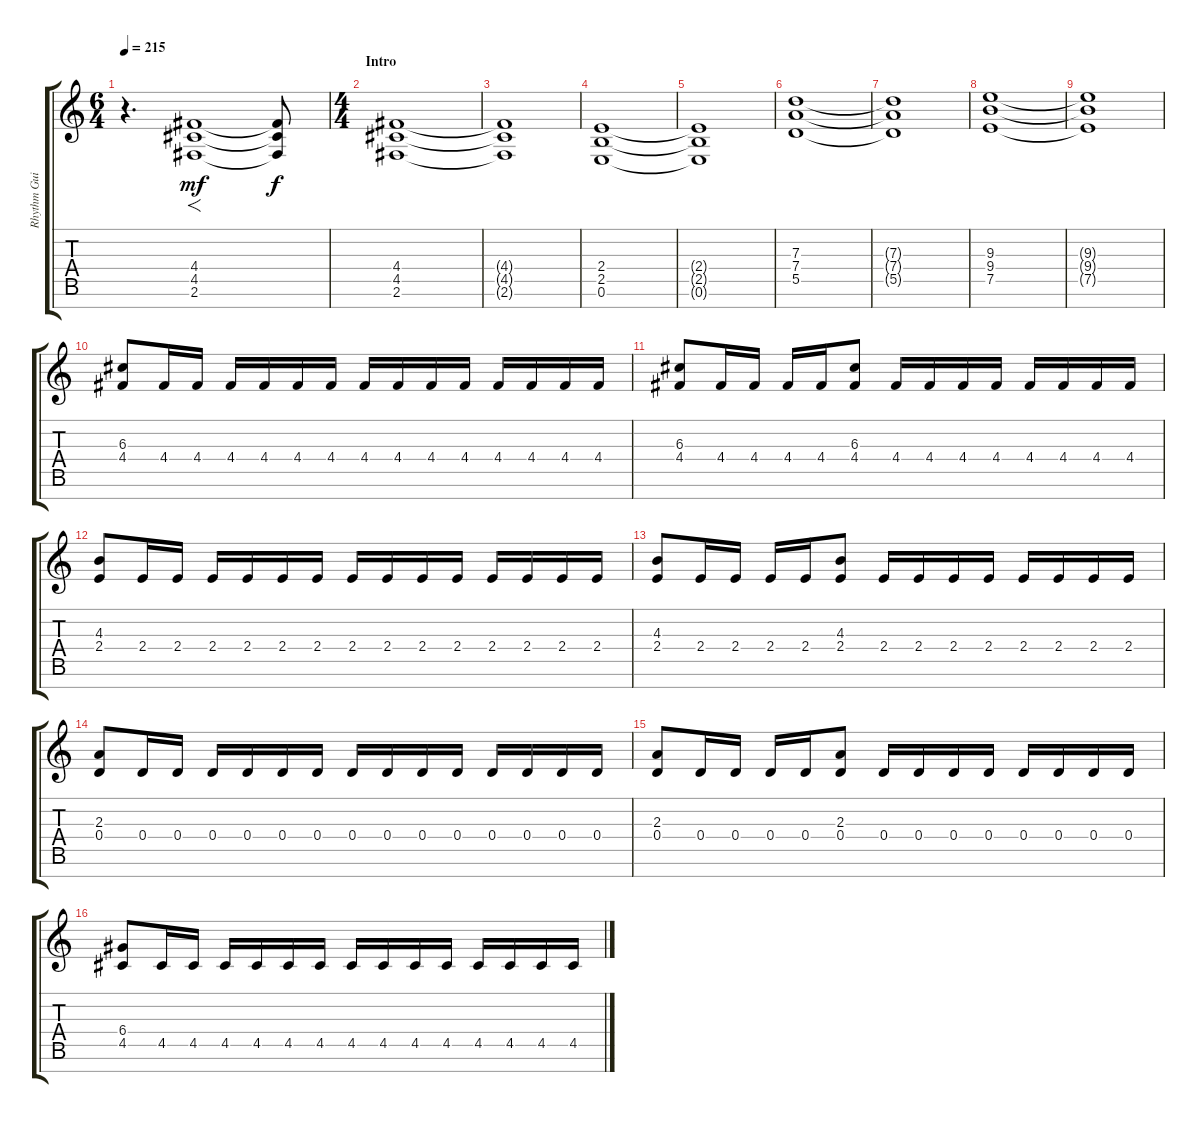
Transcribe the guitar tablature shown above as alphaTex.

\track ("Rhythm Guitar 1" "Rhythm Gui") {instrument distortionguitar}
\staff {score tabs}
\tuning (E4 B3 G3 D3 A2 E2 B1) {hide}
\ts (6 4)
\tempo 215
\clef g2
\ks c
r.4{d dy mf instrument distortionguitar} (4.4 4.5 2.6).1{f instrument reversecymbal} (4.4{t} 4.5{t} 2.6{t}).8{dy f} |
\ts (4 4)
\section ("" "Intro")
(4.4 4.5 2.6).1{instrument distortionguitar} |
(4.4{t} 4.5{t} 2.6{t}).1 |
(2.4 2.5 0.6).1 |
(2.4{t} 2.5{t} 0.6{t}).1 |
(7.3 7.4 5.5).1 |
(7.3{t} 7.4{t} 5.5{t}).1 |
(9.3 9.4 7.5).1 |
(9.3{t} 9.4{t} 7.5{t}).1 |
(6.3 4.4).8 4.4.16 4.4.16 4.4.16 4.4.16 4.4.16 4.4.16 4.4.16 4.4.16 4.4.16 4.4.16 4.4.16 4.4.16 4.4.16 4.4.16 |
(6.3 4.4).8 4.4.16 4.4.16 4.4.16 4.4.16 (6.3 4.4).8 4.4.16 4.4.16 4.4.16 4.4.16 4.4.16 4.4.16 4.4.16 4.4.16 |
(4.3 2.4).8 2.4.16 2.4.16 2.4.16 2.4.16 2.4.16 2.4.16 2.4.16 2.4.16 2.4.16 2.4.16 2.4.16 2.4.16 2.4.16 2.4.16 |
(4.3 2.4).8 2.4.16 2.4.16 2.4.16 2.4.16 (4.3 2.4).8 2.4.16 2.4.16 2.4.16 2.4.16 2.4.16 2.4.16 2.4.16 2.4.16 |
(2.3 0.4).8 0.4.16 0.4.16 0.4.16 0.4.16 0.4.16 0.4.16 0.4.16 0.4.16 0.4.16 0.4.16 0.4.16 0.4.16 0.4.16 0.4.16 |
(2.3 0.4).8 0.4.16 0.4.16 0.4.16 0.4.16 (2.3 0.4).8 0.4.16 0.4.16 0.4.16 0.4.16 0.4.16 0.4.16 0.4.16 0.4.16 |
(6.4 4.5).8 4.5.16 4.5.16 4.5.16 4.5.16 4.5.16 4.5.16 4.5.16 4.5.16 4.5.16 4.5.16 4.5.16 4.5.16 4.5.16 4.5.16
